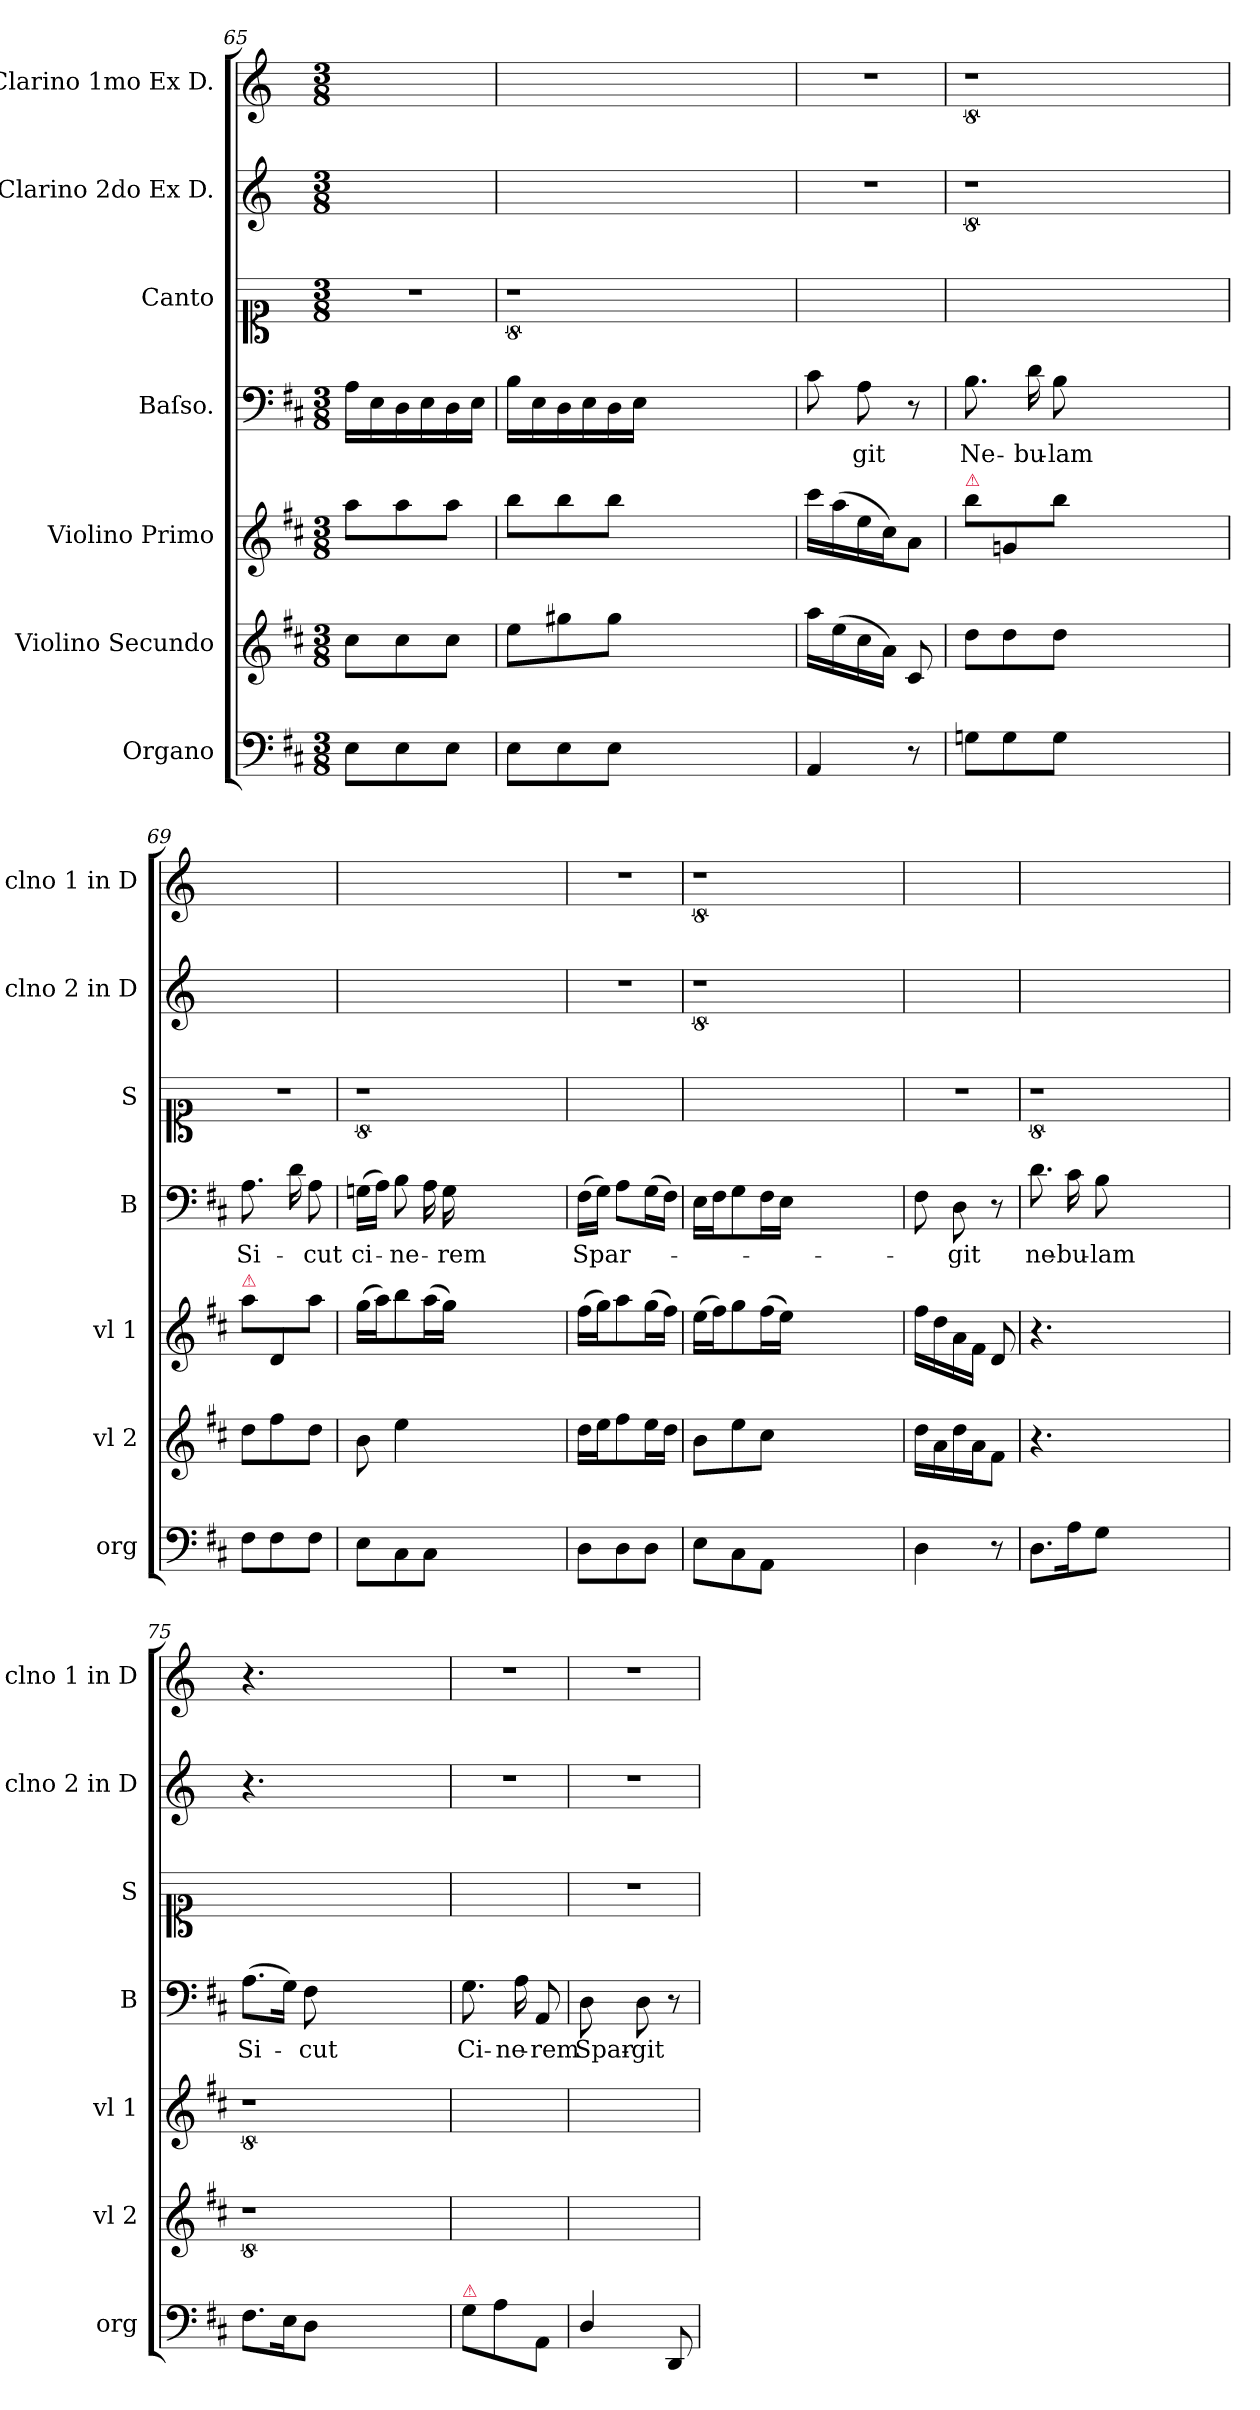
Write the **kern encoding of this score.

**kern	**kern	**kern	**kern	**text	**kern	**kern	**kern
*part7	*part6	*part5	*part4	*part4	*part3	*part2	*part1
*staff7	*staff6	*staff5	*staff4	*staff4	*staff3	*staff2	*staff1
*I"Organo	*I"Violino Secundo	*I"Violino Primo	*I"Baſso.	*	*I"Canto	*I"Clarino 2do Ex D.	*I"Clarino 1mo Ex D.
*I'org	*I'vl 2	*I'vl 1	*I'B	*	*I'S	*I'clno 2 in D	*I'clno 1 in D
*clefF4	*clefG2	*clefG2	*clefF4	*	*clefC1	*clefG2	*clefG2
*	*	*	*	*	*	*ITrd-1c-2	*ITrd-1c-2
*k[f#c#]	*k[f#c#]	*k[f#c#]	*k[f#c#]	*	*	*k[f#c#]	*k[f#c#]
*M3/8	*M3/8	*M3/8	*M3/8	*	*M3/8	*M3/8	*M3/8
=65	=65	=65	=65	=65	=65	=65	=65
8E\L	8cc#\L	8aa\L	16A\LL	.	4.r	4.ryy	4.ryy
.	.	.	16E\	.	.	.	.
8E\	8cc#\	8aa\	16D\	.	.	.	.
.	.	.	16E\	.	.	.	.
8E\J	8cc#\J	8aa\J	16D\	.	.	.	.
.	.	.	16E\JJ	.	.	.	.
=66	=66	=66	=66	=66	=66	=66	=66
8E\L	8ee\L	8bb\L	16B\LL	.	8%9r	1ryy	1ryy
.	.	.	16E\	.	.	.	.
8E\	8gg#X\	8bb\	16D\	.	.	.	.
.	.	.	16E\	.	.	.	.
8E\J	8gg#\J	8bb\J	16D\	.	.	.	.
.	.	.	16E\JJ	.	.	.	.
2.ryy	2.ryy	2.ryy	2.ryy	.	.	.	.
.	.	.	.	.	.	8ryy	8ryy
=67	=67	=67	=67	=67	=67	=67	=67
4AA/	16aa\LL	16ccc#\LL	8c#\	.	4.ryy	4.r	4.r
.	(16ee\	(16aa\	.	.	.	.	.
.	16cc#\	16ee\	8A\	-git	.	.	.
.	16a\JJ)	16cc#\J)	.	.	.	.	.
8r	8c#/	8a\J	8r	.	.	.	.
=68	=68	=68	=68	=68	=68	=68	=68
!	!	!LO:TX:a:color=crimson:t=⚠	!	!	!	!	!
8Gn\L	8dd\L	8bb\L	8.B\	Ne-	1ryy	8%9r	8%9r
8G\	8dd\	8gn/	.	.	.	.	.
.	.	.	16d\	-bu-	.	.	.
8G\J	8dd\J	8bb\J	8B\	-lam	.	.	.
2.ryy	2.ryy	2.ryy	2.ryy	.	.	.	.
.	.	.	.	.	8ryy	.	.
=69	=69	=69	=69	=69	=69	=69	=69
!	!	!LO:TX:a:color=crimson:t=⚠	!	!	!	!	!
8F#\L	8dd\L	8aa\L	8.A\	Si-	4.r	4.ryy	4.ryy
8F#\	8ff#\	8d/	.	.	.	.	.
.	.	.	16d\	.	.	.	.
8F#\J	8dd\J	8aa\J	8A\	-cut	.	.	.
=70	=70	=70	=70	=70	=70	=70	=70
8E\L	8b\	(16gg\LL	(16Gn\LL	ci-	8%9r	1ryy	1ryy
.	.	16aa\J)	16A\JJ)	.	.	.	.
8C#\	4ee\	8bb\	8B\	-ne-	.	.	.
8C#\J	.	(16aa\L	16A\	.	.	.	.
.	.	16gg\JJ)	16G\	-rem	.	.	.
2.ryy	2.ryy	2.ryy	2.ryy	.	.	.	.
.	.	.	.	.	.	8ryy	8ryy
=71	=71	=71	=71	=71	=71	=71	=71
8D\L	16dd\LL	(16ff#\LL	(16F#\LL	Spar-	4.ryy	4.r	4.r
.	16ee\J	16gg\J)	16G\JJ)	.	.	.	.
8D\	8ff#\	8aa\	8A\L	.	.	.	.
8D\J	16ee\L	(16gg\L	(16G\L	.	.	.	.
.	16dd\JJ	16ff#\JJ)	16F#\JJ)	.	.	.	.
=72	=72	=72	=72	=72	=72	=72	=72
8E\L	8b\L	(16ee\LL	16E\LL	.	1ryy	8%9r	8%9r
.	.	16ff#\J)	16F#\J	.	.	.	.
8C#\	8ee\	8gg\	8G\	.	.	.	.
8AA\J	8cc#\J	(16ff#\L	16F#\L	.	.	.	.
.	.	16ee\JJ)	16E\JJ	.	.	.	.
2.ryy	2.ryy	2.ryy	2.ryy	.	.	.	.
.	.	.	.	.	8ryy	.	.
=73	=73	=73	=73	=73	=73	=73	=73
4D\	16dd\LL	16ff#\LL	8F#\	.	4.r	4.ryy	4.ryy
.	16a\	16dd\	.	.	.	.	.
.	16dd\	16a\	8D\	-git	.	.	.
.	16a\J	16f#\JJ	.	.	.	.	.
8r	8f#\J	8d/	8r	.	.	.	.
=74	=74	=74	=74	=74	=74	=74	=74
8.D\L	4.r	4.r	8.d\	ne-	8%9r	1ryy	1ryy
16A\K	.	.	16c#\	-bu-	.	.	.
8G\J	.	.	8B\	-lam	.	.	.
2.ryy	2.ryy	2.ryy	2.ryy	.	.	.	.
.	.	.	.	.	.	8ryy	8ryy
=75	=75	=75	=75	=75	=75	=75	=75
8.F#\L	8%9r	8%9r	(8.A\L	Si-	1ryy	4.r	4.r
16E\K	.	.	16G\Jk)	.	.	.	.
8D\J	.	.	8F#\	-cut	.	.	.
2.ryy	.	.	2.ryy	.	.	2.ryy	2.ryy
.	.	.	.	.	8ryy	.	.
=76	=76	=76	=76	=76	=76	=76	=76
!LO:TX:a:color=crimson:t=⚠	!	!	!	!	!	!	!
8G\L	4.ryy	4.ryy	8.G\	Ci-	4.ryy	4.r	4.r
8A\	.	.	.	.	.	.	.
.	.	.	16A\	-ne-	.	.	.
8AA/J	.	.	8AA/	-rem	.	.	.
=77	=77	=77	=77	=77	=77	=77	=77
4D/	4.ryy	4.ryy	8D\	Spar-	4.r	4.r	4.r
.	.	.	8D\	-git	.	.	.
8DD/	.	.	8r	.	.	.	.
=	=	=	=	=	=	=	=
*-	*-	*-	*-	*-	*-	*-	*-
